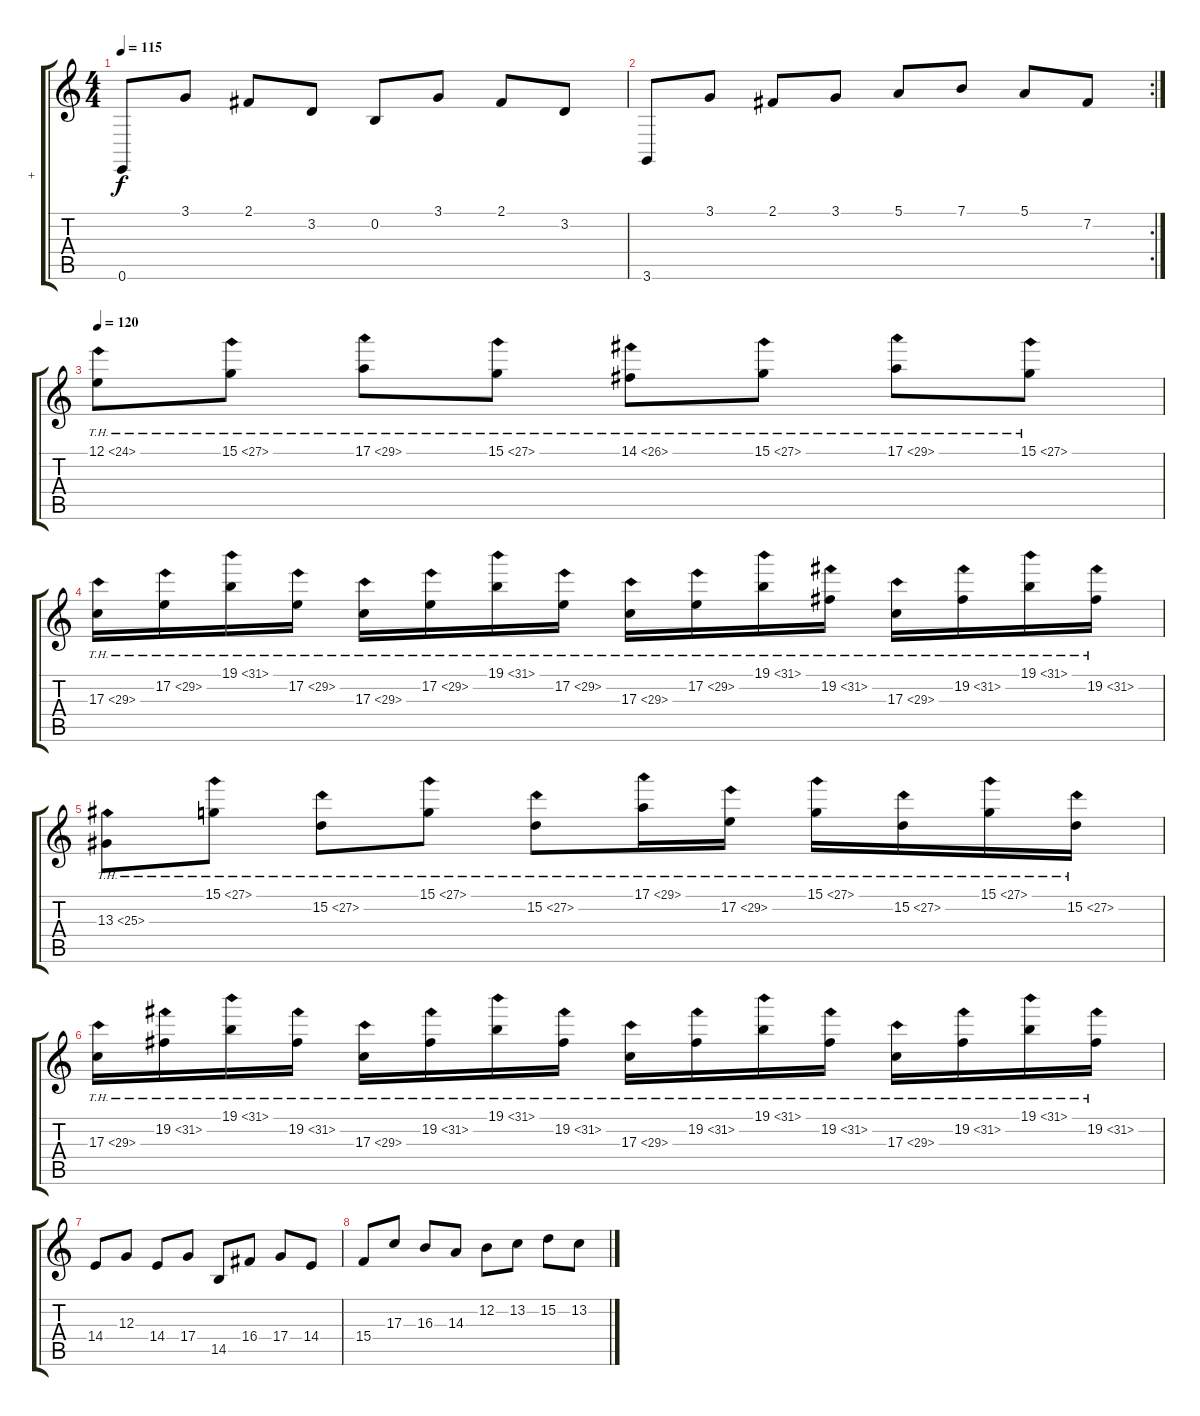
\track ("+" "+") {instrument orchestralharp}
\staff {score tabs}
\tuning (E4 B3 G3 D3 A2 E2) {hide}
\ts (4 4)
\tempo 115
\clef g2
\ks c
0.6.8{dy f} 3.1.8 2.1.8 3.2.8 0.2.8 3.1.8 2.1.8 3.2.8 |
\rc 2
3.6.8 3.1.8 2.1.8 3.1.8 5.1.8 7.1.8 5.1.8 7.2.8 |
\tempo 120
12.1{th 12}.8{volume 8 balance 4} 15.1{th 12}.8 17.1{th 12}.8 15.1{th 12}.8 14.1{th 12}.8 15.1{th 12}.8 17.1{th 12}.8 15.1{th 12}.8 |
17.3{th 12}.16 17.2{th 12}.16 19.1{th 12}.16 17.2{th 12}.16 17.3{th 12}.16 17.2{th 12}.16 19.1{th 12}.16 17.2{th 12}.16 17.3{th 12}.16 17.2{th 12}.16 19.1{th 12}.16 19.2{th 12}.16 17.3{th 12}.16 19.2{th 12}.16 19.1{th 12}.16 19.2{th 12}.16 |
13.3{th 12}.8 15.1{th 12}.8 15.2{th 12}.8 15.1{th 12}.8 15.2{th 12}.8 17.1{th 12}.16 17.2{th 12}.16 15.1{th 12}.16 15.2{th 12}.16 15.1{th 12}.16 15.2{th 12}.16 |
17.3{th 12}.16 19.2{th 12}.16 19.1{th 12}.16 19.2{th 12}.16 17.3{th 12}.16 19.2{th 12}.16 19.1{th 12}.16 19.2{th 12}.16 17.3{th 12}.16 19.2{th 12}.16 19.1{th 12}.16 19.2{th 12}.16 17.3{th 12}.16 19.2{th 12}.16 19.1{th 12}.16 19.2{th 12}.16 |
14.4.8{volume 10 balance 8} 12.3.8 14.4.8 17.4.8 14.5.8 16.4.8 17.4.8 14.4.8 |
15.4.8 17.3.8 16.3.8 14.3.8 12.2.8 13.2.8 15.2.8 13.2.8
